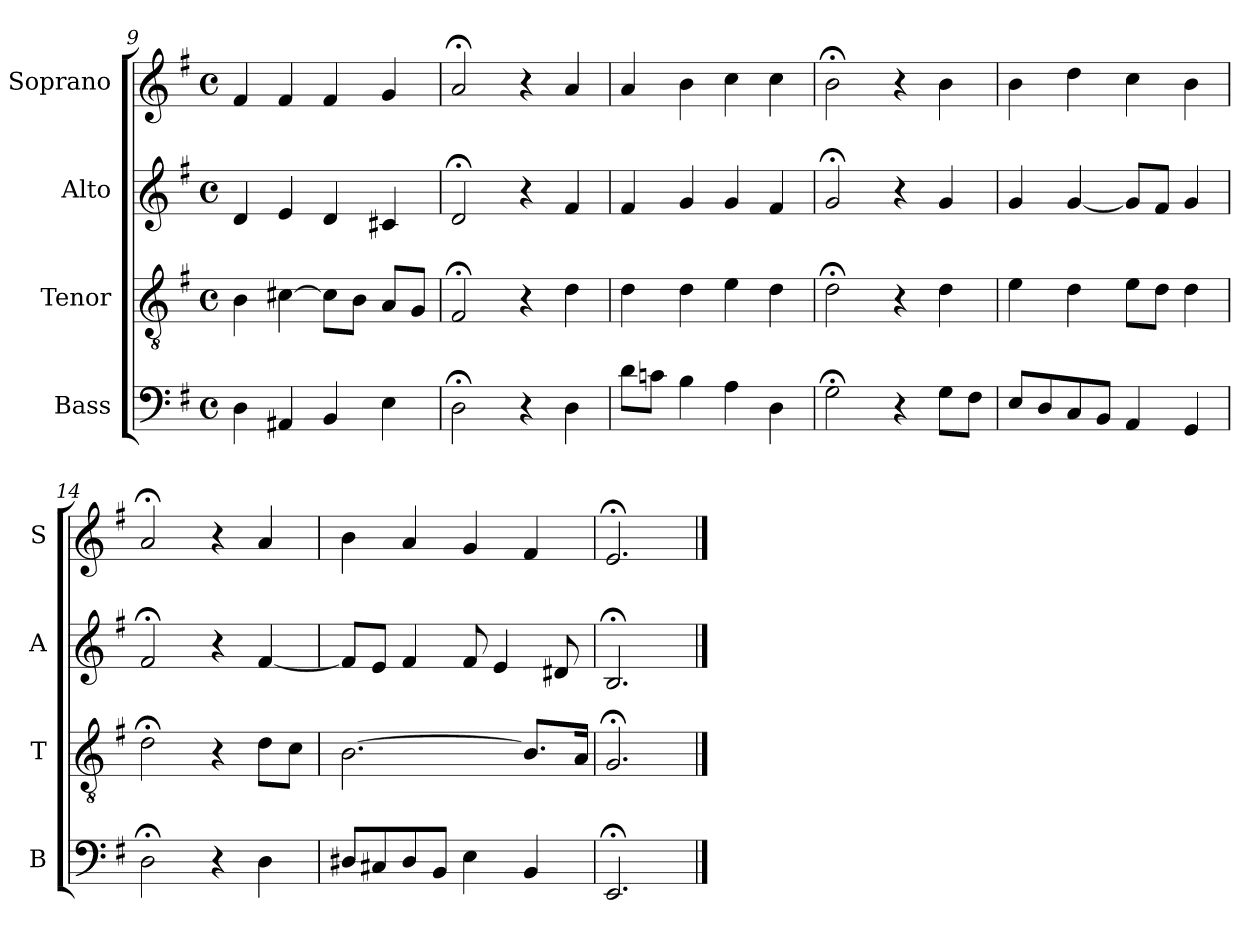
**kern	**kern	**kern	**kern
*part4	*part3	*part2	*part1
*staff4	*staff3	*staff2	*staff1
*I"Bass	*I"Tenor	*I"Alto	*I"Soprano
*I'B	*I'T	*I'A	*I'S
*clefF4	*clefGv2	*clefG2	*clefG2
*k[f#]	*k[f#]	*k[f#]	*k[f#]
*e:	*e:	*e:	*e:
*M4/4	*M4/4	*M4/4	*M4/4
*met(c)	*met(c)	*met(c)	*met(c)
=9	=9	=9	=9
4D	4B	4d	4f#
4AA#X	[4c#X	4e	4f#
4BB	8c#L]	4d	4f#
.	8BJ	.	.
4E	8AL	4c#X	4g
.	8GJ	.	.
=10	=10	=10	=10
2D;<	2F#;<	2d;<	2a;<
4r	4r	4r	4r
4D	4d	4f#	4a
=11	=11	=11	=11
8dL	4d	4f#	4a
8cnJ	.	.	.
4B	4d	4g	4b
4A	4e	4g	4cc
4D	4d	4f#	4cc
=12	=12	=12	=12
2G;<	2d;<	2g;<	2b;<
4r	4r	4r	4r
8GL	4d	4g	4b
8F#J	.	.	.
=13	=13	=13	=13
8EL	4e	4g	4b
8D	.	.	.
8C	4d	[4g	4dd
8BBJ	.	.	.
4AA	8eL	8gL]	4cc
.	8dJ	8f#J	.
4GG	4d	4g	4b
=14	=14	=14	=14
2D;<	2d;<	2f#;<	2a;<
4r	4r	4r	4r
4D	8dL	[4f#	4a
.	8cJ	.	.
=15	=15	=15	=15
8D#XL	[2.B	8f#L]	4b
8C#X	.	8eJ	.
8D#	.	4f#	4a
8BBJ	.	.	.
4E	.	8f#	4g
.	.	4e	.
4BB	8.BL]	.	4f#
.	.	8d#X	.
.	16AJk	.	.
=16	=16	=16	=16
2.EE;<	2.G;<	2.B;<	2.e;<
==	==	==	==
*-	*-	*-	*-
